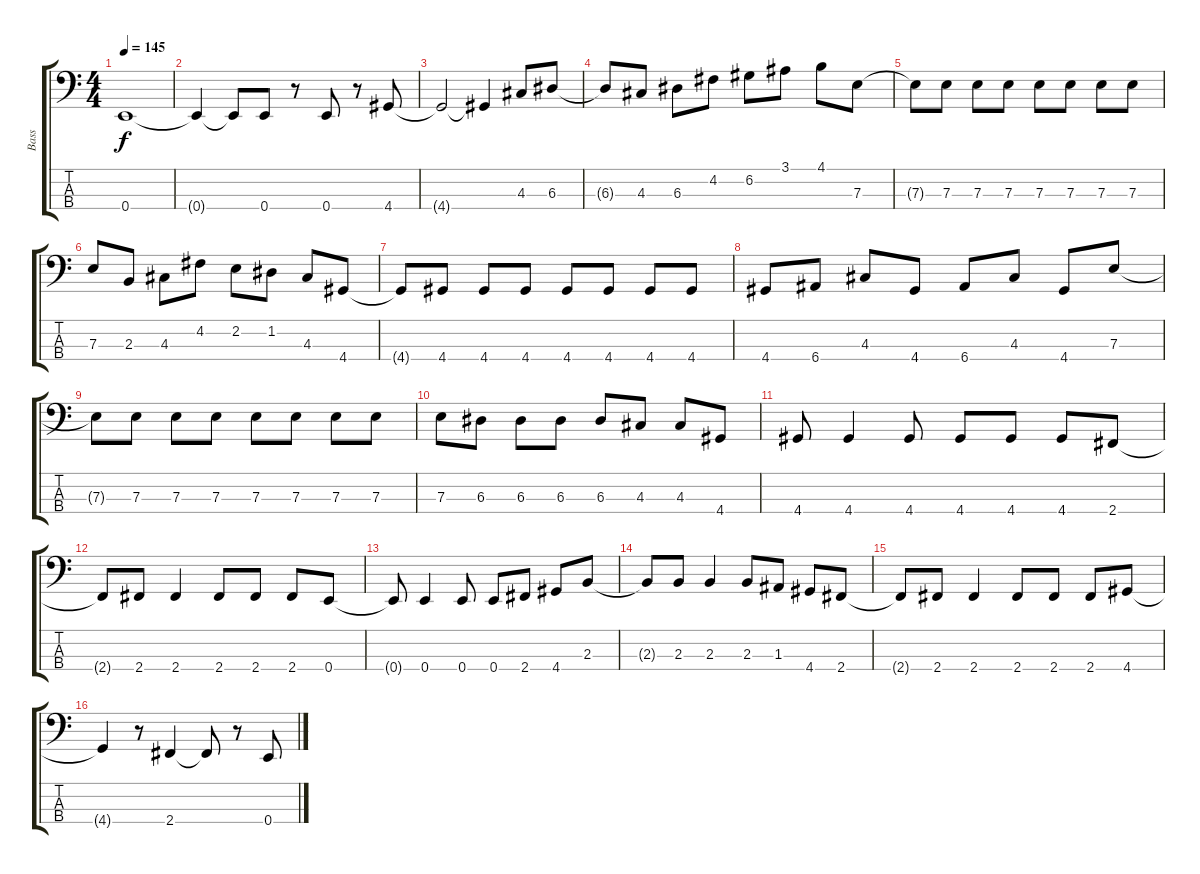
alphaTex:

\track ("Bass" "Bass") {instrument electricbasspick}
\staff {score tabs}
\tuning (G2 D2 A1 E1) {hide}
\ts (4 4)
\tempo 145
\clef f4
\ks c
0.4{t}.1{dy f} |
0.4{t}.4 0.4{t}.8 0.4.8 r.8 0.4.8 r.8 4.4.8 |
4.4{t}.2 4.4{t}.4 4.3.8 6.3.8 |
6.3{t}.8 4.3.8 6.3.8 4.2.8 6.2.8 3.1.8 4.1.8 7.3.8 |
7.3{t}.8 7.3.8 7.3.8 7.3.8 7.3.8 7.3.8 7.3.8 7.3.8 |
7.3.8 2.3.8 4.3.8 4.2.8 2.2.8 1.2.8 4.3.8 4.4.8 |
4.4{t}.8 4.4.8 4.4.8 4.4.8 4.4.8 4.4.8 4.4.8 4.4.8 |
4.4.8 6.4.8 4.3.8 4.4.8 6.4.8 4.3.8 4.4.8 7.3.8 |
7.3{t}.8 7.3.8 7.3.8 7.3.8 7.3.8 7.3.8 7.3.8 7.3.8 |
7.3.8 6.3.8 6.3.8 6.3.8 6.3.8 4.3.8 4.3.8 4.4.8 |
4.4.8 4.4.4 4.4.8 4.4.8 4.4.8 4.4.8 2.4.8 |
2.4{t}.8 2.4.8 2.4.4 2.4.8 2.4.8 2.4.8 0.4.8 |
0.4{t}.8 0.4.4 0.4.8 0.4.8 2.4.8 4.4.8 2.3.8 |
2.3{t}.8 2.3.8 2.3.4 2.3.8 1.3.8 4.4.8 2.4.8 |
2.4{t}.8 2.4.8 2.4.4 2.4.8 2.4.8 2.4.8 4.4.8 |
4.4{t}.4 r.8 2.4.4 2.4{t}.8 r.8 0.4.8
